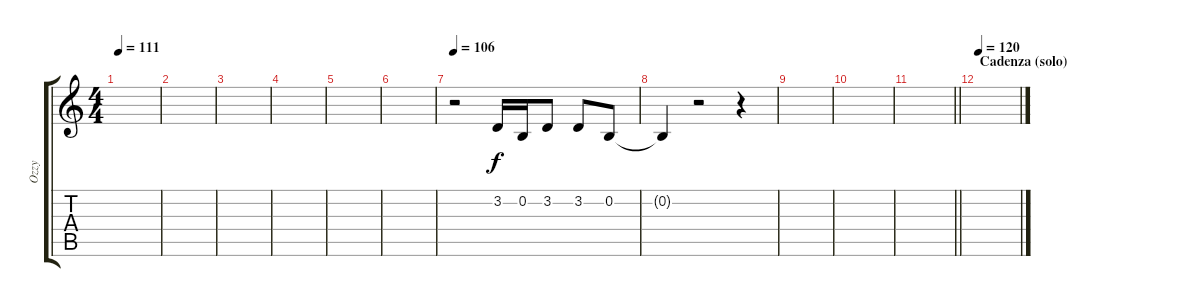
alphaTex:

\track ("Ozzy" "Ozzy") {instrument lead2sawtooth}
\staff {score tabs}
\tuning (E4 B3 G3 D3 A2 E2) {hide}
\ts (4 4)
\tempo 111
\clef g2
\ks c
|
|
|
|
|
|
\tempo 106
r.2 3.2.16 0.2.16 3.2.8 3.2.8 0.2.8 |
0.2{t}.4 r.2 r.4 |
|
|
\barLineRight lightlight
|
\section ("" "Cadenza (solo)")
\tempo 120
